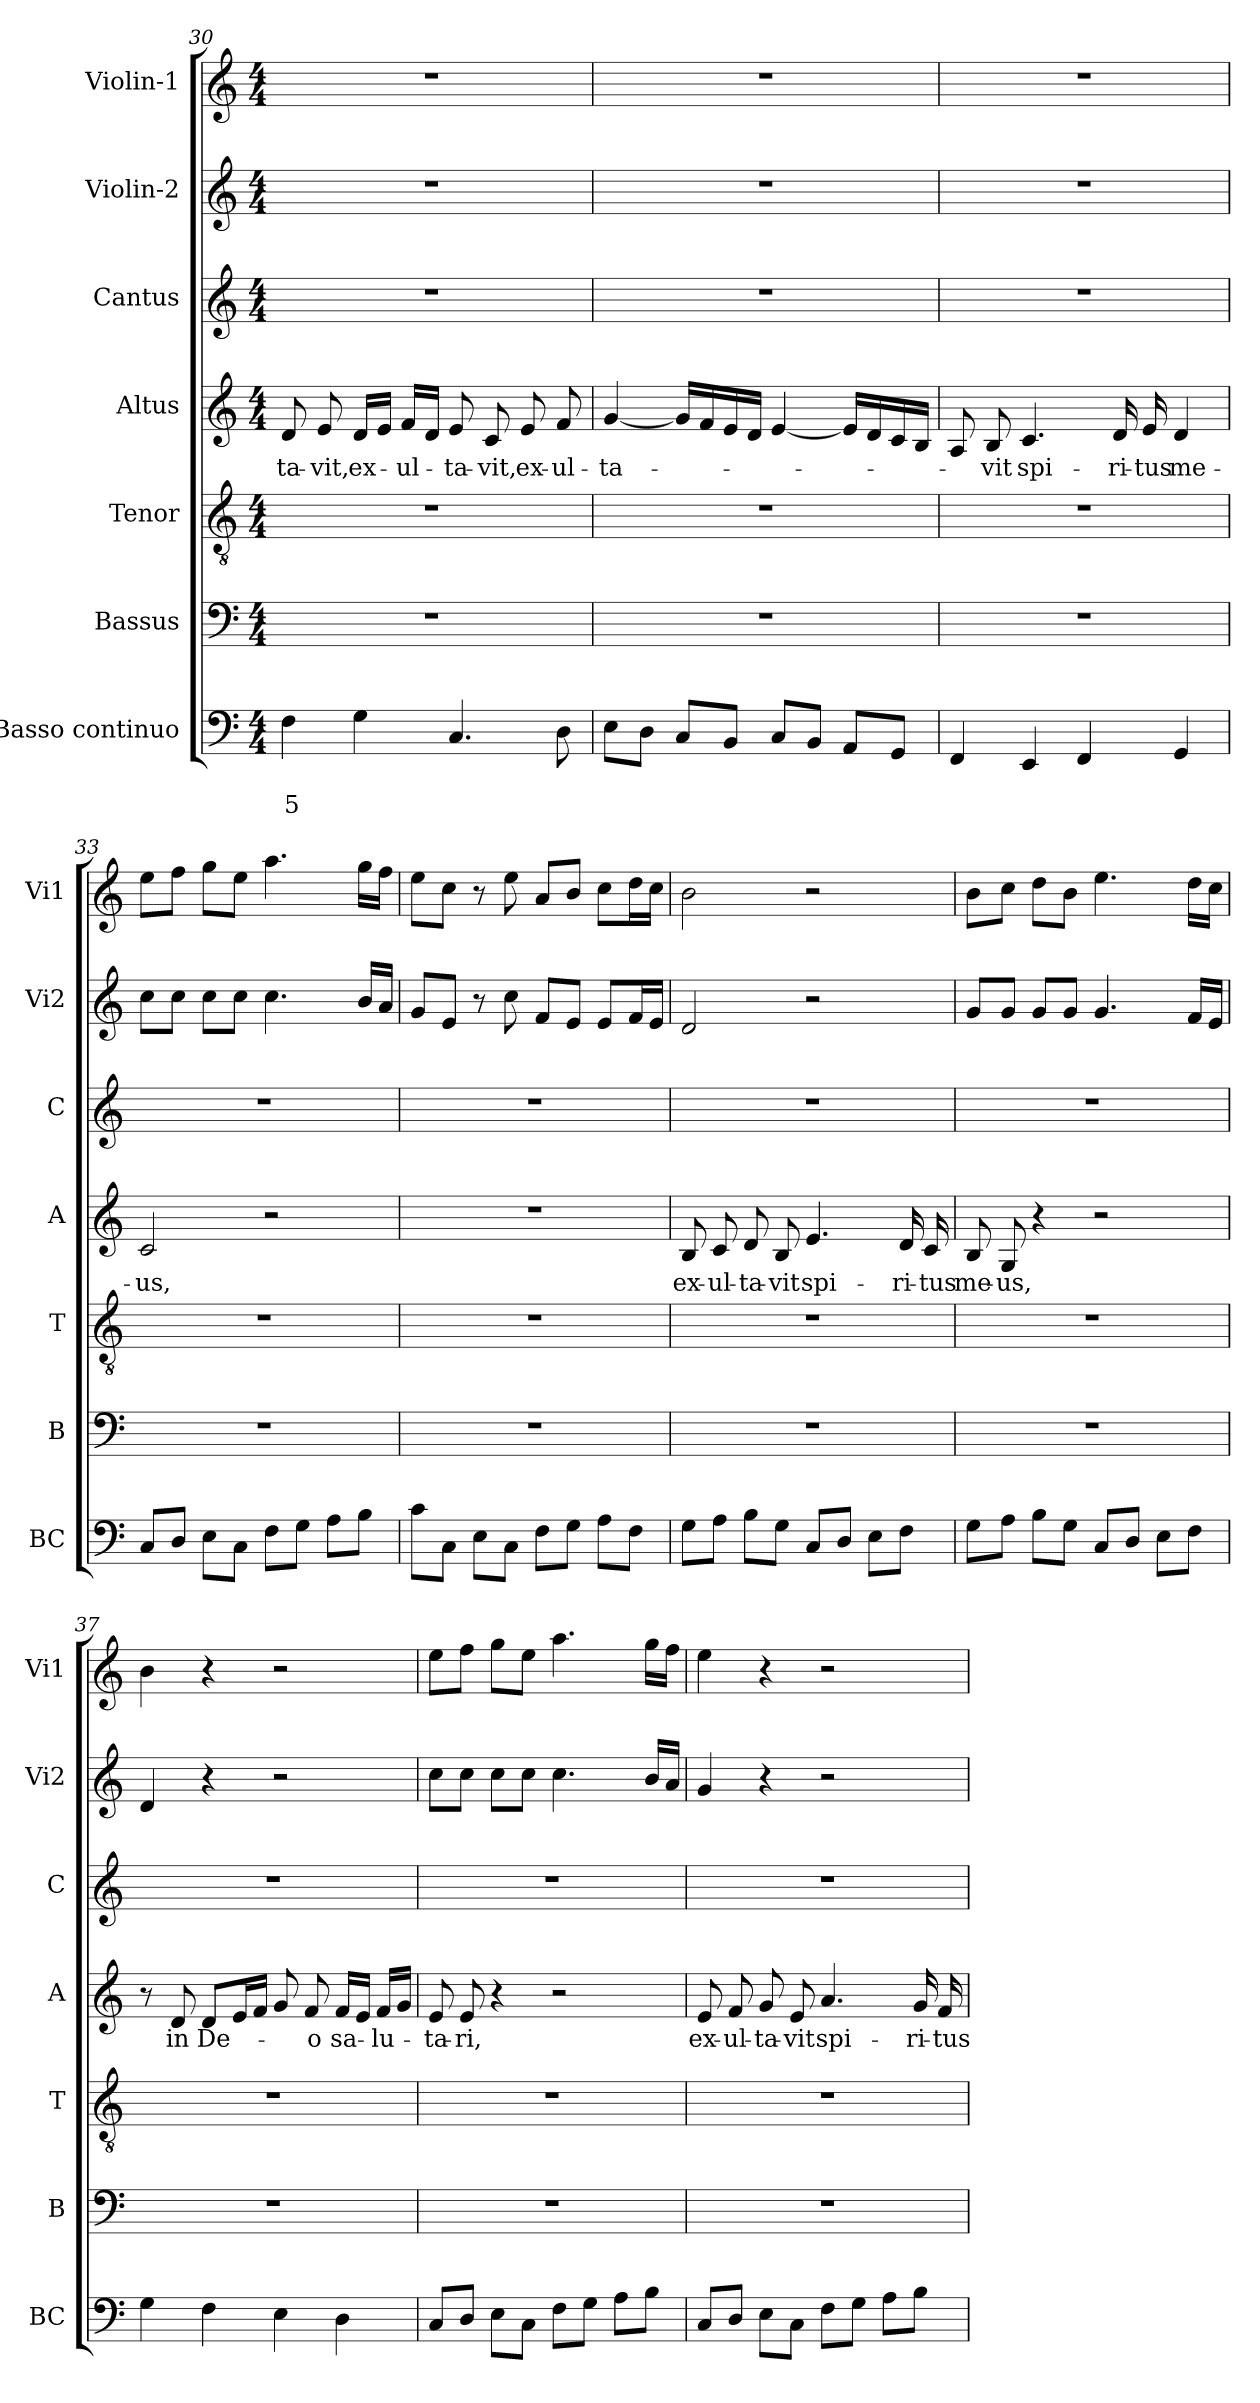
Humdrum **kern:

**kern	**text	**text	**kern	**kern	**kern	**text	**kern	**kern	**kern
*part7	*part7	*part7	*part6	*part5	*part4	*part4	*part3	*part2	*part1
*staff7	*staff7	*staff7	*staff6	*staff5	*staff4	*staff4	*staff3	*staff2	*staff1
*I"Basso continuo	*	*	*I"Bassus	*I"Tenor	*I"Altus	*	*I"Cantus	*I"Violin-2	*I"Violin-1
*I'BC	*	*	*I'B	*I'T	*I'A	*	*I'C	*I'Vi2	*I'Vi1
*clefF4	*	*	*clefF4	*clefGv2	*clefG2	*	*clefG2	*clefG2	*clefG2
*k[]	*	*	*k[]	*k[]	*k[]	*	*k[]	*k[]	*k[]
*C:	*	*	*C:	*C:	*C:	*	*C:	*C:	*C:
*M4/4	*	*	*M4/4	*M4/4	*M4/4	*	*M4/4	*M4/4	*M4/4
=30	=30	=30	=30	=30	=30	=30	=30	=30	=30
!	!	!LO:LY:b	!	!	!	!LO:LY:b	!	!	!
4F\	.	5	1r	1r	8d/	-ta-	1r	1r	1r
!	!	!	!	!	!	!LO:LY:b	!	!	!
.	.	.	.	.	8e/	-vit,	.	.	.
!	!	!	!	!	!	!LO:LY:b	!	!	!
4G\	.	.	.	.	16d/LL	ex-	.	.	.
.	.	.	.	.	16e/JJ	.	.	.	.
!	!	!	!	!	!	!LO:LY:b	!	!	!
.	.	.	.	.	16f/LL	-ul-	.	.	.
.	.	.	.	.	16d/JJ	.	.	.	.
!	!	!	!	!	!	!LO:LY:b	!	!	!
4.C/	.	.	.	.	8e/	-ta-	.	.	.
!	!	!	!	!	!	!LO:LY:b	!	!	!
.	.	.	.	.	8c/	-vit,	.	.	.
!	!	!	!	!	!	!LO:LY:b	!	!	!
.	.	.	.	.	8e/	ex-	.	.	.
!	!	!	!	!	!	!LO:LY:b	!	!	!
8D\	.	.	.	.	8f/	-ul-	.	.	.
!!LO:LB:g=z
=31	=31	=31	=31	=31	=31	=31	=31	=31	=31
!	!	!	!	!	!	!LO:LY:b	!	!	!
8E\L	.	.	1r	1r	[4g/	-ta-	1r	1r	1r
8D\J	.	.	.	.	.	.	.	.	.
8C/L	.	.	.	.	16g/LL]	.	.	.	.
.	.	.	.	.	16f/	.	.	.	.
8BB/J	.	.	.	.	16e/	.	.	.	.
.	.	.	.	.	16d/JJ	.	.	.	.
8C/L	.	.	.	.	[4e/	.	.	.	.
8BB/J	.	.	.	.	.	.	.	.	.
8AA/L	.	.	.	.	16e/LL]	.	.	.	.
.	.	.	.	.	16d/	.	.	.	.
8GG/J	.	.	.	.	16c/	.	.	.	.
.	.	.	.	.	16B/JJ	.	.	.	.
=32	=32	=32	=32	=32	=32	=32	=32	=32	=32
4FF/	.	.	1r	1r	8A/	.	1r	1r	1r
!	!	!	!	!	!	!LO:LY:b	!	!	!
.	.	.	.	.	8B/	-vit	.	.	.
!	!	!	!	!	!	!LO:LY:b	!	!	!
4EE/	.	.	.	.	4.c/	spi-	.	.	.
4FF/	.	.	.	.	.	.	.	.	.
!	!	!	!	!	!	!LO:LY:b	!	!	!
.	.	.	.	.	16d/	-ri-	.	.	.
!	!	!	!	!	!	!LO:LY:b	!	!	!
.	.	.	.	.	16e/	-tus	.	.	.
!	!	!	!	!	!	!LO:LY:b	!	!	!
4GG/	.	.	.	.	4d/	me-	.	.	.
=33	=33	=33	=33	=33	=33	=33	=33	=33	=33
!	!	!	!	!	!	!LO:LY:b	!	!	!
8C/L	.	.	1r	1r	2c/	-us,	1r	8cc\L	8ee\L
8D/J	.	.	.	.	.	.	.	8cc\J	8ff\J
8E\L	.	.	.	.	.	.	.	8cc\L	8gg\L
8C\J	.	.	.	.	.	.	.	8cc\J	8ee\J
8F\L	.	.	.	.	2r	.	.	4.cc\	4.aa\
8G\J	.	.	.	.	.	.	.	.	.
8A\L	.	.	.	.	.	.	.	.	.
8B\J	.	.	.	.	.	.	.	16b/LL	16gg\LL
.	.	.	.	.	.	.	.	16a/JJ	16ff\JJ
=34	=34	=34	=34	=34	=34	=34	=34	=34	=34
8c\L	.	.	1r	1r	1r	.	1r	8g/L	8ee\L
8C\J	.	.	.	.	.	.	.	8e/J	8cc\J
8E\L	.	.	.	.	.	.	.	8r	8r
8C\J	.	.	.	.	.	.	.	8cc\	8ee\
8F\L	.	.	.	.	.	.	.	8f/L	8a/L
8G\J	.	.	.	.	.	.	.	8e/J	8b/J
8A\L	.	.	.	.	.	.	.	8e/L	8cc\L
8F\J	.	.	.	.	.	.	.	16f/L	16dd\L
.	.	.	.	.	.	.	.	16e/JJ	16cc\JJ
=35	=35	=35	=35	=35	=35	=35	=35	=35	=35
!	!	!	!	!	!	!LO:LY:b	!	!	!
8G\L	.	.	1r	1r	8B/	ex-	1r	2d/	2b\
!	!	!	!	!	!	!LO:LY:b	!	!	!
8A\J	.	.	.	.	8c/	-ul-	.	.	.
!	!	!	!	!	!	!LO:LY:b	!	!	!
8B\L	.	.	.	.	8d/	-ta-	.	.	.
!	!	!	!	!	!	!LO:LY:b	!	!	!
8G\J	.	.	.	.	8B/	-vit	.	.	.
!	!	!	!	!	!	!LO:LY:b	!	!	!
8C/L	.	.	.	.	4.e/	spi-	.	2r	2r
8D/J	.	.	.	.	.	.	.	.	.
8E\L	.	.	.	.	.	.	.	.	.
!	!	!	!	!	!	!LO:LY:b	!	!	!
8F\J	.	.	.	.	16d/	-ri-	.	.	.
!	!	!	!	!	!	!LO:LY:b	!	!	!
.	.	.	.	.	16c/	-tus	.	.	.
!!LO:PB:g=z
=36	=36	=36	=36	=36	=36	=36	=36	=36	=36
!	!	!	!	!	!	!LO:LY:b	!	!	!
8G\L	.	.	1r	1r	8B/	me-	1r	8g/L	8b\L
!	!	!	!	!	!	!LO:LY:b	!	!	!
8A\J	.	.	.	.	8G/	-us,	.	8g/J	8cc\J
8B\L	.	.	.	.	4r	.	.	8g/L	8dd\L
8G\J	.	.	.	.	.	.	.	8g/J	8b\J
8C/L	.	.	.	.	2r	.	.	4.g/	4.ee\
8D/J	.	.	.	.	.	.	.	.	.
8E\L	.	.	.	.	.	.	.	.	.
8F\J	.	.	.	.	.	.	.	16f/LL	16dd\LL
.	.	.	.	.	.	.	.	16e/JJ	16cc\JJ
=37	=37	=37	=37	=37	=37	=37	=37	=37	=37
4G\	.	.	1r	1r	8r	.	1r	4d/	4b\
!	!	!	!	!	!	!LO:LY:b	!	!	!
.	.	.	.	.	8d/	in	.	.	.
!	!	!	!	!	!	!LO:LY:b	!	!	!
4F\	.	.	.	.	8d/L	De-	.	4r	4r
.	.	.	.	.	16e/L	.	.	.	.
.	.	.	.	.	16f/JJ	.	.	.	.
4E\	.	.	.	.	8g/	.	.	2r	2r
!	!	!	!	!	!	!LO:LY:b	!	!	!
.	.	.	.	.	8f/	-o	.	.	.
!	!	!	!	!	!	!LO:LY:b	!	!	!
4D\	.	.	.	.	16f/LL	sa-	.	.	.
.	.	.	.	.	16e/JJ	.	.	.	.
!	!	!	!	!	!	!LO:LY:b	!	!	!
.	.	.	.	.	16f/LL	-lu-	.	.	.
.	.	.	.	.	16g/JJ	.	.	.	.
=38	=38	=38	=38	=38	=38	=38	=38	=38	=38
!	!	!	!	!	!	!LO:LY:b	!	!	!
8C/L	.	.	1r	1r	8e/	-ta-	1r	8cc\L	8ee\L
!	!	!	!	!	!	!LO:LY:b	!	!	!
8D/J	.	.	.	.	8e/	-ri,	.	8cc\J	8ff\J
8E\L	.	.	.	.	4r	.	.	8cc\L	8gg\L
8C\J	.	.	.	.	.	.	.	8cc\J	8ee\J
8F\L	.	.	.	.	2r	.	.	4.cc\	4.aa\
8G\J	.	.	.	.	.	.	.	.	.
8A\L	.	.	.	.	.	.	.	.	.
8B\J	.	.	.	.	.	.	.	16b/LL	16gg\LL
.	.	.	.	.	.	.	.	16a/JJ	16ff\JJ
=39	=39	=39	=39	=39	=39	=39	=39	=39	=39
!	!	!	!	!	!	!LO:LY:b	!	!	!
8C/L	.	.	1r	1r	8e/	ex-	1r	4g/	4ee\
!	!	!	!	!	!	!LO:LY:b	!	!	!
8D/J	.	.	.	.	8f/	-ul-	.	.	.
!	!	!	!	!	!	!LO:LY:b	!	!	!
8E\L	.	.	.	.	8g/	-ta-	.	4r	4r
!	!	!	!	!	!	!LO:LY:b	!	!	!
8C\J	.	.	.	.	8e/	-vit	.	.	.
!	!	!	!	!	!	!LO:LY:b	!	!	!
8F\L	.	.	.	.	4.a/	spi-	.	2r	2r
8G\J	.	.	.	.	.	.	.	.	.
8A\L	.	.	.	.	.	.	.	.	.
!	!	!	!	!	!	!LO:LY:b	!	!	!
8B\J	.	.	.	.	16g/	-ri-	.	.	.
!	!	!	!	!	!	!LO:LY:b	!	!	!
.	.	.	.	.	16f/	-tus	.	.	.
=	=	=	=	=	=	=	=	=	=
*-	*-	*-	*-	*-	*-	*-	*-	*-	*-
